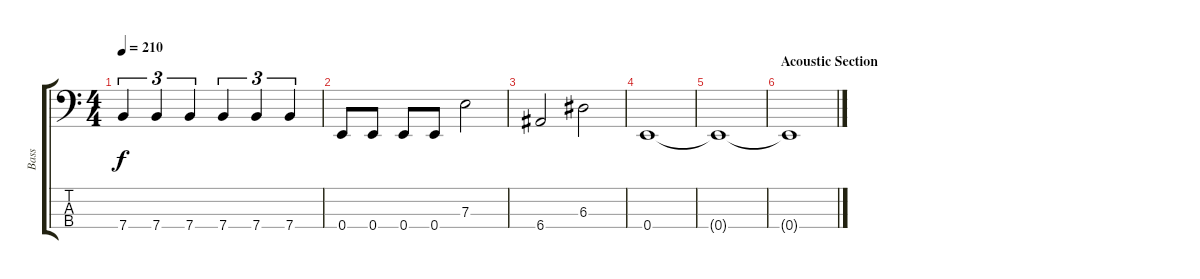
\track ("Bass" "Bass") {instrument electricbassfinger}
\staff {score tabs}
\tuning (G2 D2 A1 E1) {hide}
\ts (4 4)
\tempo 210
\clef f4
\ks c
7.4.4{tu (3 2) dy f} 7.4.4{tu (3 2)} 7.4.4{tu (3 2)} 7.4.4{tu (3 2)} 7.4.4{tu (3 2)} 7.4.4{tu (3 2)} |
0.4.8 0.4.8 0.4.8 0.4.8 7.3.2 |
6.4.2 6.3.2 |
0.4.1 |
0.4{t}.1 |
\section ("" "Acoustic Section")
0.4{t}.1
